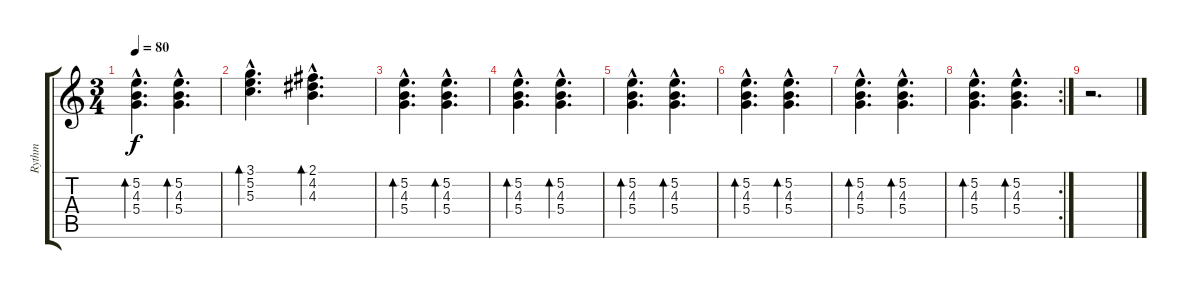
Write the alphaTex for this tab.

\track ("Rythm" "Rythm") {instrument acousticguitarsteel}
\staff {score tabs}
\tuning (E4 B3 G3 D3 A2 E2) {hide}
\ts (3 4)
\tempo 80
\clef g2
\ks c
(5.2{hac} 4.3{hac} 5.4{hac}).4{d bd 60 dy f} (5.2{hac} 4.3{hac} 5.4{hac}).4{d bd 60} |
(3.1{hac} 5.2{hac} 5.3{hac}).4{d bd 60} (2.1{hac} 4.2{hac} 4.3{hac}).4{d bd 60} |
(5.2{hac} 4.3{hac} 5.4{hac}).4{d bd 60} (5.2{hac} 4.3{hac} 5.4{hac}).4{d bd 120} |
(5.2{hac} 4.3{hac} 5.4{hac}).4{d bd 120} (5.2{hac} 4.3{hac} 5.4{hac}).4{d bd 120} |
(5.2{hac} 4.3{hac} 5.4{hac}).4{d bd 60} (5.2{hac} 4.3{hac} 5.4{hac}).4{d bd 60} |
(5.2{hac} 4.3{hac} 5.4{hac}).4{d bd 60} (5.2{hac} 4.3{hac} 5.4{hac}).4{d bd 60} |
(5.2{hac} 4.3{hac} 5.4{hac}).4{d bd 60} (5.2{hac} 4.3{hac} 5.4{hac}).4{d bd 60} |
\rc 2
(5.2{hac} 4.3{hac} 5.4{hac}).4{d bd 60} (5.2{hac} 4.3{hac} 5.4{hac}).4{d bd 60} |
r.2{d}
